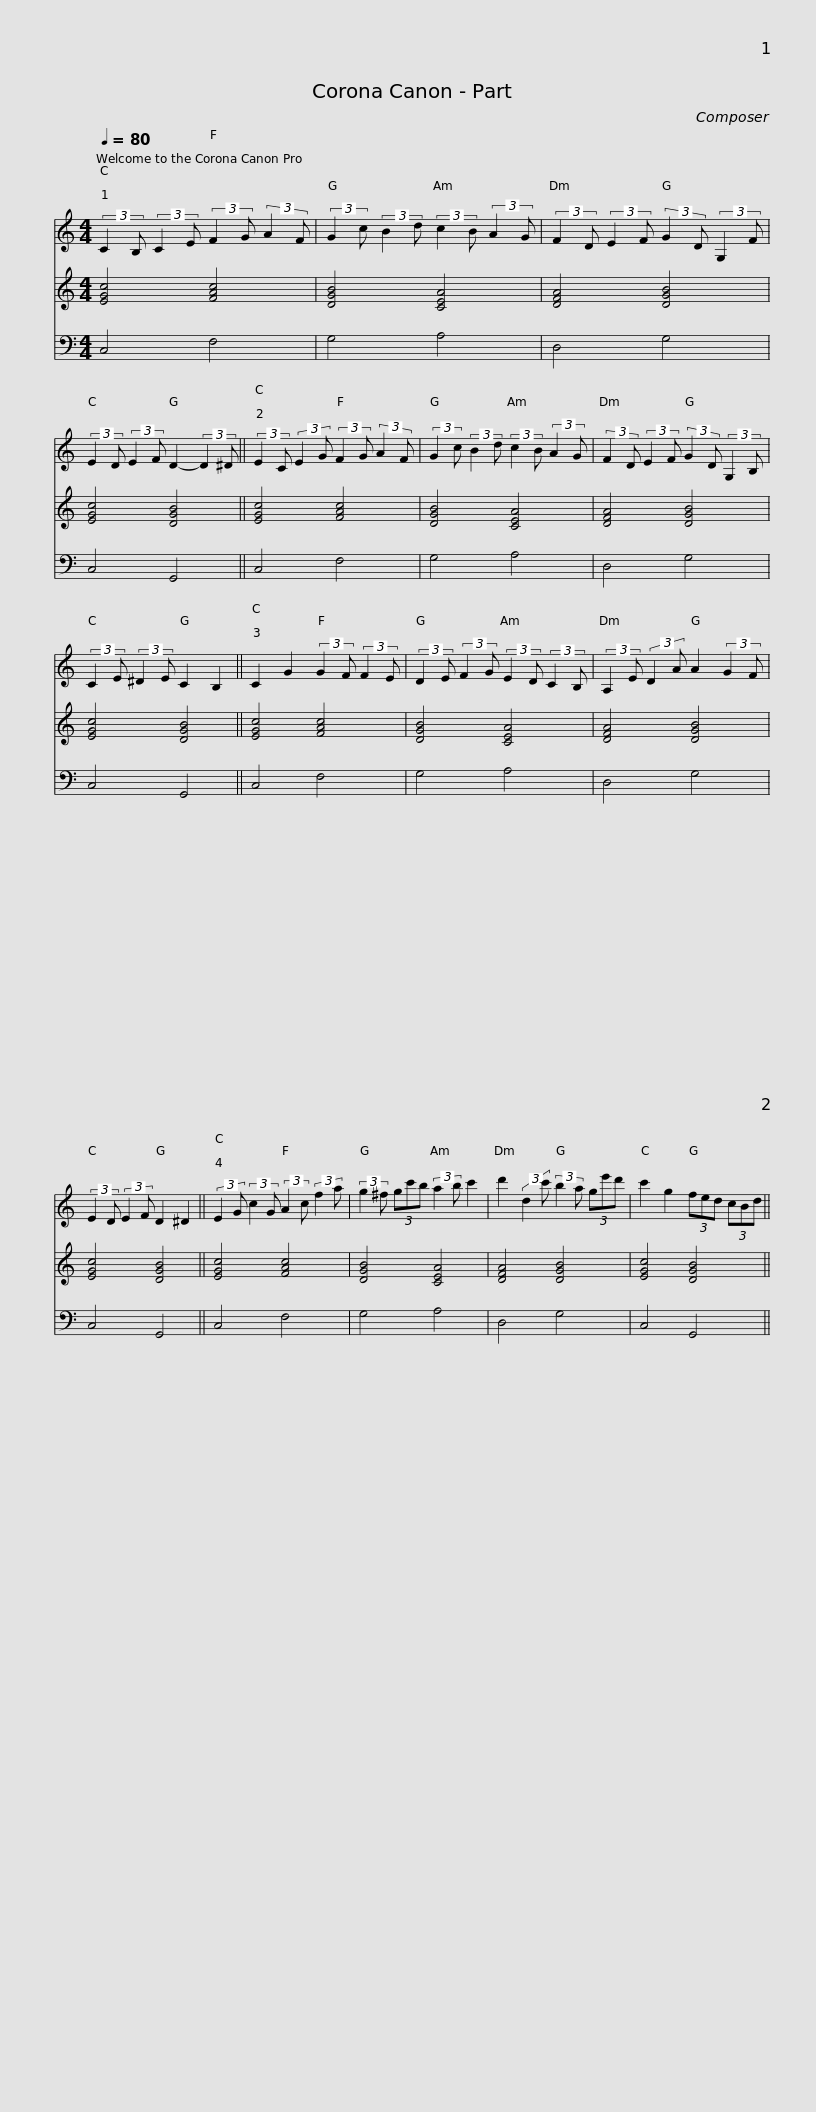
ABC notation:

X:1
%%score 1 2 3
L:1/8
Q:1/4=80
M:4/4
I:linebreak $
K:C
V:1 treble
V:2 treble
V:3 bass
V:1
 (3:2:2C2 B, (3:2:2C2 E (3:2:2F2 G (3:2:2A2 F | (3:2:2G2 c (3:2:2B2 d (3:2:2c2 B (3:2:2A2 G | (3:2:2F2 D (3:2:2E2 F (3:2:2G2 D (3:2:2G,2 F | (3:2:2E2 D (3:2:2E2 F D2- (3:2:2D2 ^D ||$ (3:2:2E2 C (3:2:2E2 G (3:2:2F2 G (3:2:2A2 F | %5
 (3:2:2G2 c (3:2:2B2 d (3:2:2c2 B (3:2:2A2 G | (3:2:2F2 D (3:2:2E2 F (3:2:2G2 D (3:2:2G,2 B, | (3:2:2C2 E (3:2:2^D2 E C2 B,2 ||$ C2 G2 (3:2:2G2 F (3:2:2F2 E | (3:2:2D2 E (3:2:2F2 G (3:2:2E2 D (3:2:2C2 B, | %10
 (3:2:2A,2 E (3:2:2D2 A A2 (3:2:2G2 F | (3:2:2E2 D (3:2:2E2 F D2 ^D2 ||$ (3:2:2E2 G (3:2:2c2 G (3:2:2A2 c (3:2:2f2 a | (3:2:2g2 ^f (3gc'b (3:2:2a2 b c'2 | d'2 (3:2:2d2 c' (3:2:2b2 a (3ge'd' | %15
 c'2 g2 (3fed (3cBd || %16
V:2
 [EGc]4 [FAc]4 | [DGB]4 [CEA]4 | [DFA]4 [DGB]4 | [EGc]4 [DGB]4 ||$ [EGc]4 [FAc]4 | %5
 [DGB]4 [CEA]4 | [DFA]4 [DGB]4 | [EGc]4 [DGB]4 ||$ [EGc]4 [FAc]4 | [DGB]4 [CEA]4 | %10
 [DFA]4 [DGB]4 | [EGc]4 [DGB]4 ||$ [EGc]4 [FAc]4 | [DGB]4 [CEA]4 | [DFA]4 [DGB]4 | %15
 [EGc]4 [DGB]4 || %16
V:3
 C,4 F,4 | G,4 A,4 | D,4 G,4 | C,4 G,,4 ||$ C,4 F,4 | %5
 G,4 A,4 | D,4 G,4 | C,4 G,,4 ||$ C,4 F,4 | G,4 A,4 | %10
 D,4 G,4 | C,4 G,,4 ||$ C,4 F,4 | G,4 A,4 | D,4 G,4 | %15
 C,4 G,,4 || %16
